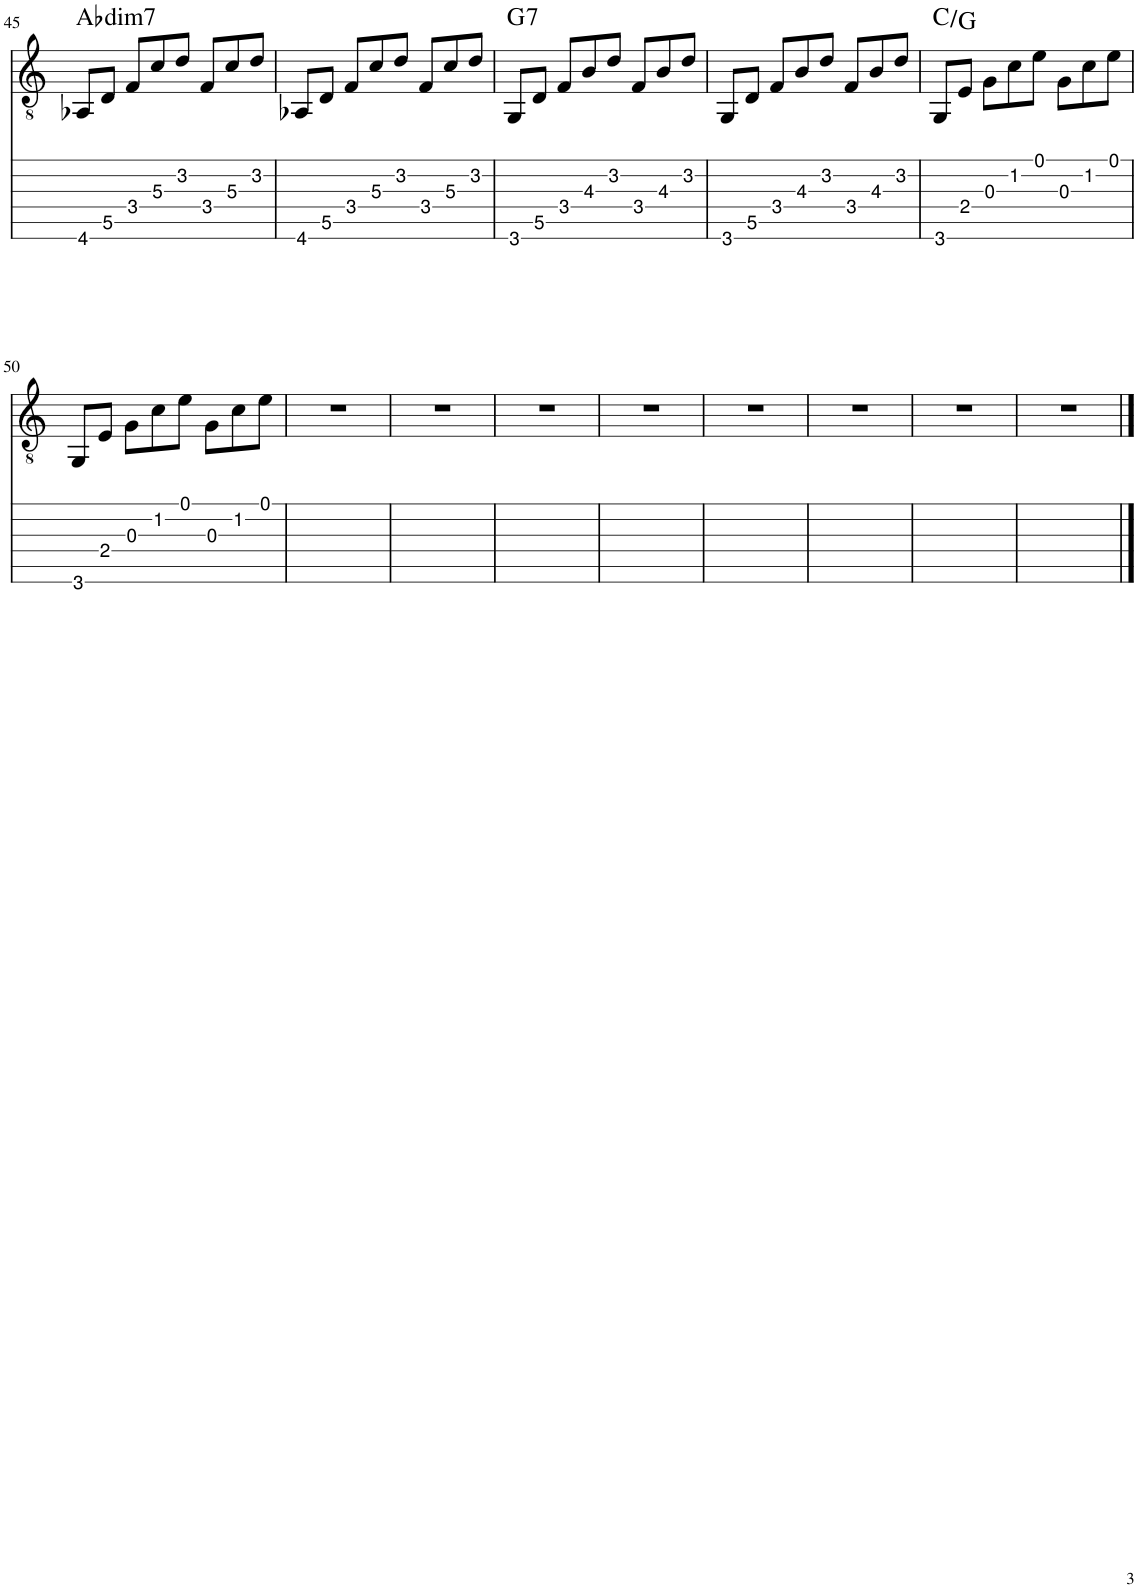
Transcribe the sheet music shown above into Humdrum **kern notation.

**kern	**kern	**harte
*part1	*part1	*part1
*staff2	*staff1	*
*I"Guitar	*	*
*I'Guit.	*	*
!!LO:PB:g=z
*	*clefGv2	*
*k[]	*k[]	*
*M4/4	*M4/4	*
=45	=45	=45
!	!	!LO:H:kt=dim7
8AA-L	8AA-X/L	Ab:dim7
8DJ	8D/J	.
8FL	8F/L	.
8cJ	8c/	.
8dL	8d/J	.
8FJ	8F/L	.
8cL	8c/	.
8dJ	8d/J	.
=46	=46	=46
8AA-XL	8AA-X/L	.
8DJ	8D/J	.
8FL	8F/L	.
8cJ	8c/	.
8dL	8d/J	.
8FJ	8F/L	.
8cL	8c/	.
8dJ	8d/J	.
=47	=47	=47
!	!	!LO:H:kt=7
8GGL	8GG/L	G:7
8DJ	8D/J	.
8FL	8F/L	.
8BJ	8B/	.
8dL	8d/J	.
8FJ	8F/L	.
8BL	8B/	.
8dJ	8d/J	.
=48	=48	=48
8GGL	8GG/L	.
8DJ	8D/J	.
8FL	8F/L	.
8BJ	8B/	.
8dL	8d/J	.
8FJ	8F/L	.
8BL	8B/	.
8dJ	8d/J	.
=49	=49	=49
8GGL	8GG/L	C:maj/5
8EJ	8E/J	.
8GL	8G\L	.
8cJ	8c\	.
8eL	8e\J	.
8GJ	8G\L	.
8cL	8c\	.
8eJ	8e\J	.
!!LO:LB:g=z
=50	=50	=50
8GGL	8GG/L	.
8EJ	8E/J	.
8GL	8G\L	.
8cJ	8c\	.
8eL	8e\J	.
8GJ	8G\L	.
8cL	8c\	.
8eJ	8e\J	.
=51	=51	=51
1r	1r	.
=52	=52	=52
1r	1r	.
=53	=53	=53
1r	1r	.
=54	=54	=54
1r	1r	.
=55	=55	=55
1r	1r	.
=56	=56	=56
1r	1r	.
=57	=57	=57
1r	1r	.
=58	=58	=58
1r	1r	.
==	==	==
*-	*-	*-
